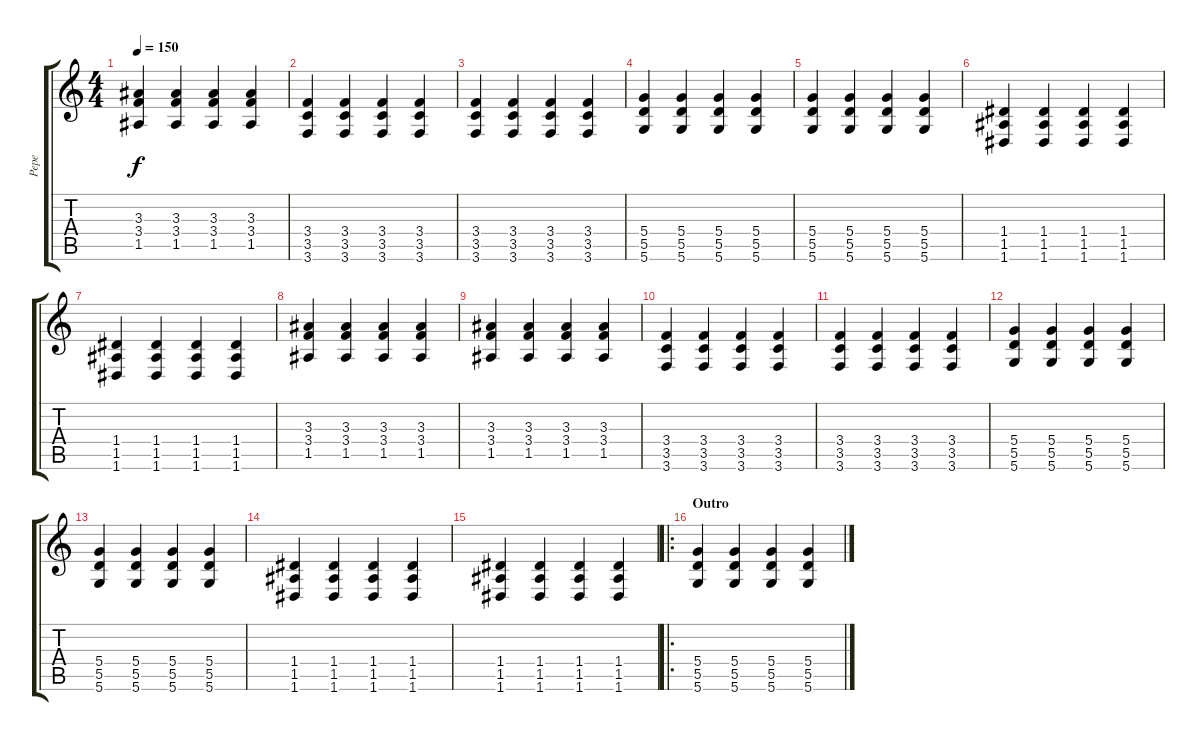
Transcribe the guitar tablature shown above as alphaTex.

\track ("Pepe" "Pepe") {instrument distortionguitar}
\staff {score tabs}
\tuning (E4 B3 G3 D3 A2 D2) {hide}
\ts (4 4)
\tempo 150
\clef g2
\ks c
(3.3 3.4 1.5).4{dy f} (3.3 3.4 1.5).4 (3.3 3.4 1.5).4 (3.3 3.4 1.5).4 |
(3.4 3.5 3.6).4 (3.4 3.5 3.6).4 (3.4 3.5 3.6).4 (3.4 3.5 3.6).4 |
(3.4 3.5 3.6).4 (3.4 3.5 3.6).4 (3.4 3.5 3.6).4 (3.4 3.5 3.6).4 |
(5.4 5.5 5.6).4 (5.4 5.5 5.6).4 (5.4 5.5 5.6).4 (5.4 5.5 5.6).4 |
(5.4 5.5 5.6).4 (5.4 5.5 5.6).4 (5.4 5.5 5.6).4 (5.4 5.5 5.6).4 |
(1.4 1.5 1.6).4 (1.4 1.5 1.6).4 (1.4 1.5 1.6).4 (1.4 1.5 1.6).4 |
(1.4 1.5 1.6).4 (1.4 1.5 1.6).4 (1.4 1.5 1.6).4 (1.4 1.5 1.6).4 |
(3.3 3.4 1.5).4 (3.3 3.4 1.5).4 (3.3 3.4 1.5).4 (3.3 3.4 1.5).4 |
(3.3 3.4 1.5).4 (3.3 3.4 1.5).4 (3.3 3.4 1.5).4 (3.3 3.4 1.5).4 |
(3.4 3.5 3.6).4 (3.4 3.5 3.6).4 (3.4 3.5 3.6).4 (3.4 3.5 3.6).4 |
(3.4 3.5 3.6).4 (3.4 3.5 3.6).4 (3.4 3.5 3.6).4 (3.4 3.5 3.6).4 |
(5.4 5.5 5.6).4 (5.4 5.5 5.6).4 (5.4 5.5 5.6).4 (5.4 5.5 5.6).4 |
(5.4 5.5 5.6).4 (5.4 5.5 5.6).4 (5.4 5.5 5.6).4 (5.4 5.5 5.6).4 |
(1.4 1.5 1.6).4 (1.4 1.5 1.6).4 (1.4 1.5 1.6).4 (1.4 1.5 1.6).4 |
(1.4 1.5 1.6).4 (1.4 1.5 1.6).4 (1.4 1.5 1.6).4 (1.4 1.5 1.6).4 |
\ro
\section ("" "Outro")
(5.4 5.5 5.6).4 (5.4 5.5 5.6).4 (5.4 5.5 5.6).4 (5.4 5.5 5.6).4
